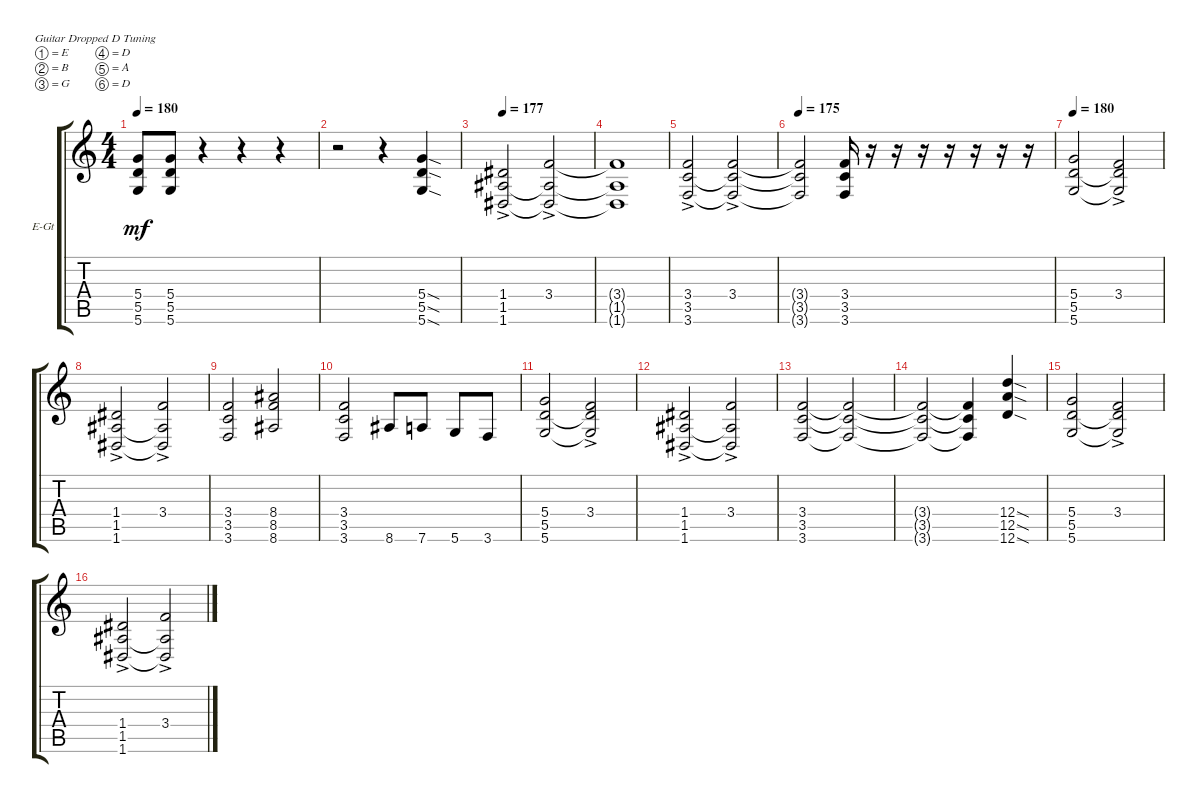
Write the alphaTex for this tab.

\defaultSystemsLayout 4
\bracketExtendMode groupsimilarinstruments
\firstSystemTrackNameOrientation horizontal
\otherSystemsTrackNameOrientation horizontal
\track ("Electric Guitar" "E-Gt") {instrument distortionguitar}
\staff {score tabs}
\tuning (E4 B3 G3 D3 A2 D2)
\ts (4 4)
\tempo 180
\clef g2
\ks c
(5.6 5.5 5.4).8{dy mf} (5.4 5.5 5.6).8 r.4 r.4 r.4 |
r.2 r.4 (5.6{sod} 5.5{sod} 5.4{sod}).4 |
\tempo (177 0.00625)
(1.6 1.5 1.4{ac}).2 (1.6{t} 1.5{t} 3.4{ac}).2 |
(1.6{t} 1.5{t} 3.4{t}).1 |
(3.6 3.5 3.4{ac}).2 (3.6{t} 3.5{t} 3.4{ac}).2 |
\tempo 175
(3.6{t} 3.5{t} 3.4{t}).2 (3.6 3.5 3.4).16 r.16 r.16 r.16 r.16 r.16 r.16 r.16 |
\tempo (180 0.00625)
(5.6 5.5 5.4).2 (5.6{t} 5.5{t} 3.4{ac}).2 |
(1.6 1.5 1.4{ac}).2 (1.6{t} 1.5{t} 3.4{ac}).2 |
(3.6 3.5 3.4).2 (8.6 8.5 8.4).2 |
(3.6 3.5 3.4).2 8.6.8 7.6.8 5.6.8 3.6.8 |
(5.6 5.5 5.4).2 (5.6{t} 5.5{t} 3.4{ac}).2 |
(1.6 1.5 1.4{ac}).2 (1.6{t} 1.5{t} 3.4{ac}).2 |
(3.6 3.5 3.4).2 (3.6{t} 3.5{t} 3.4{t}).2 |
(3.6{t} 3.5{t} 3.4{t}).2 (3.6{t} 3.5{t} 3.4{t}).4 (12.6{sod} 12.5{sod} 12.4{sod}).4 |
(5.6 5.5 5.4).2 (5.6{t} 5.5{t} 3.4{ac}).2 |
(1.6 1.5 1.4{ac}).2 (1.6{t} 1.5{t} 3.4{ac}).2
